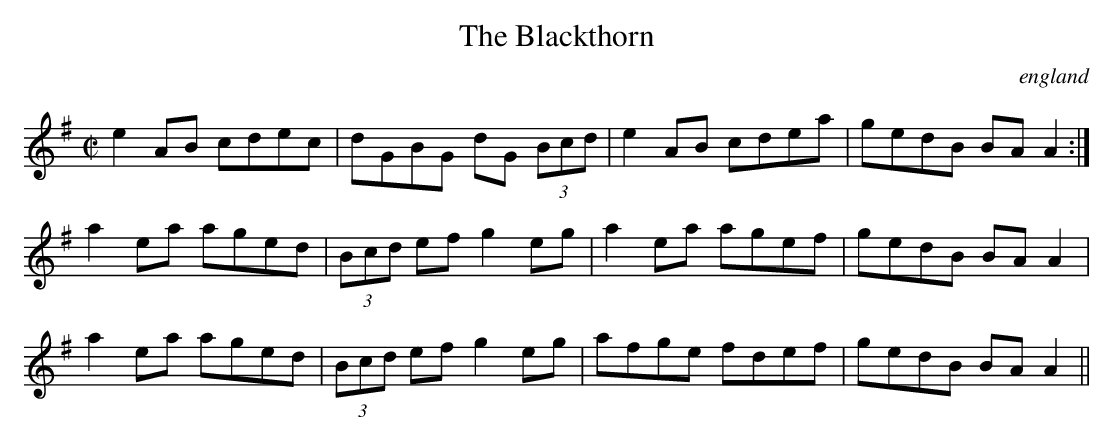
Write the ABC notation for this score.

X:1
T:Blackthorn, The
O:england
M:C|
K:Ador
e2AB cdec|dGBG dG (3Bcd|e2AB cdea|gedB BAA2:|
a2ea aged|(3Bcd ef g2eg|a2ea agef|gedB BAA2|
a2ea aged|(3Bcd ef g2eg|afge fdef|gedB BAA2||
